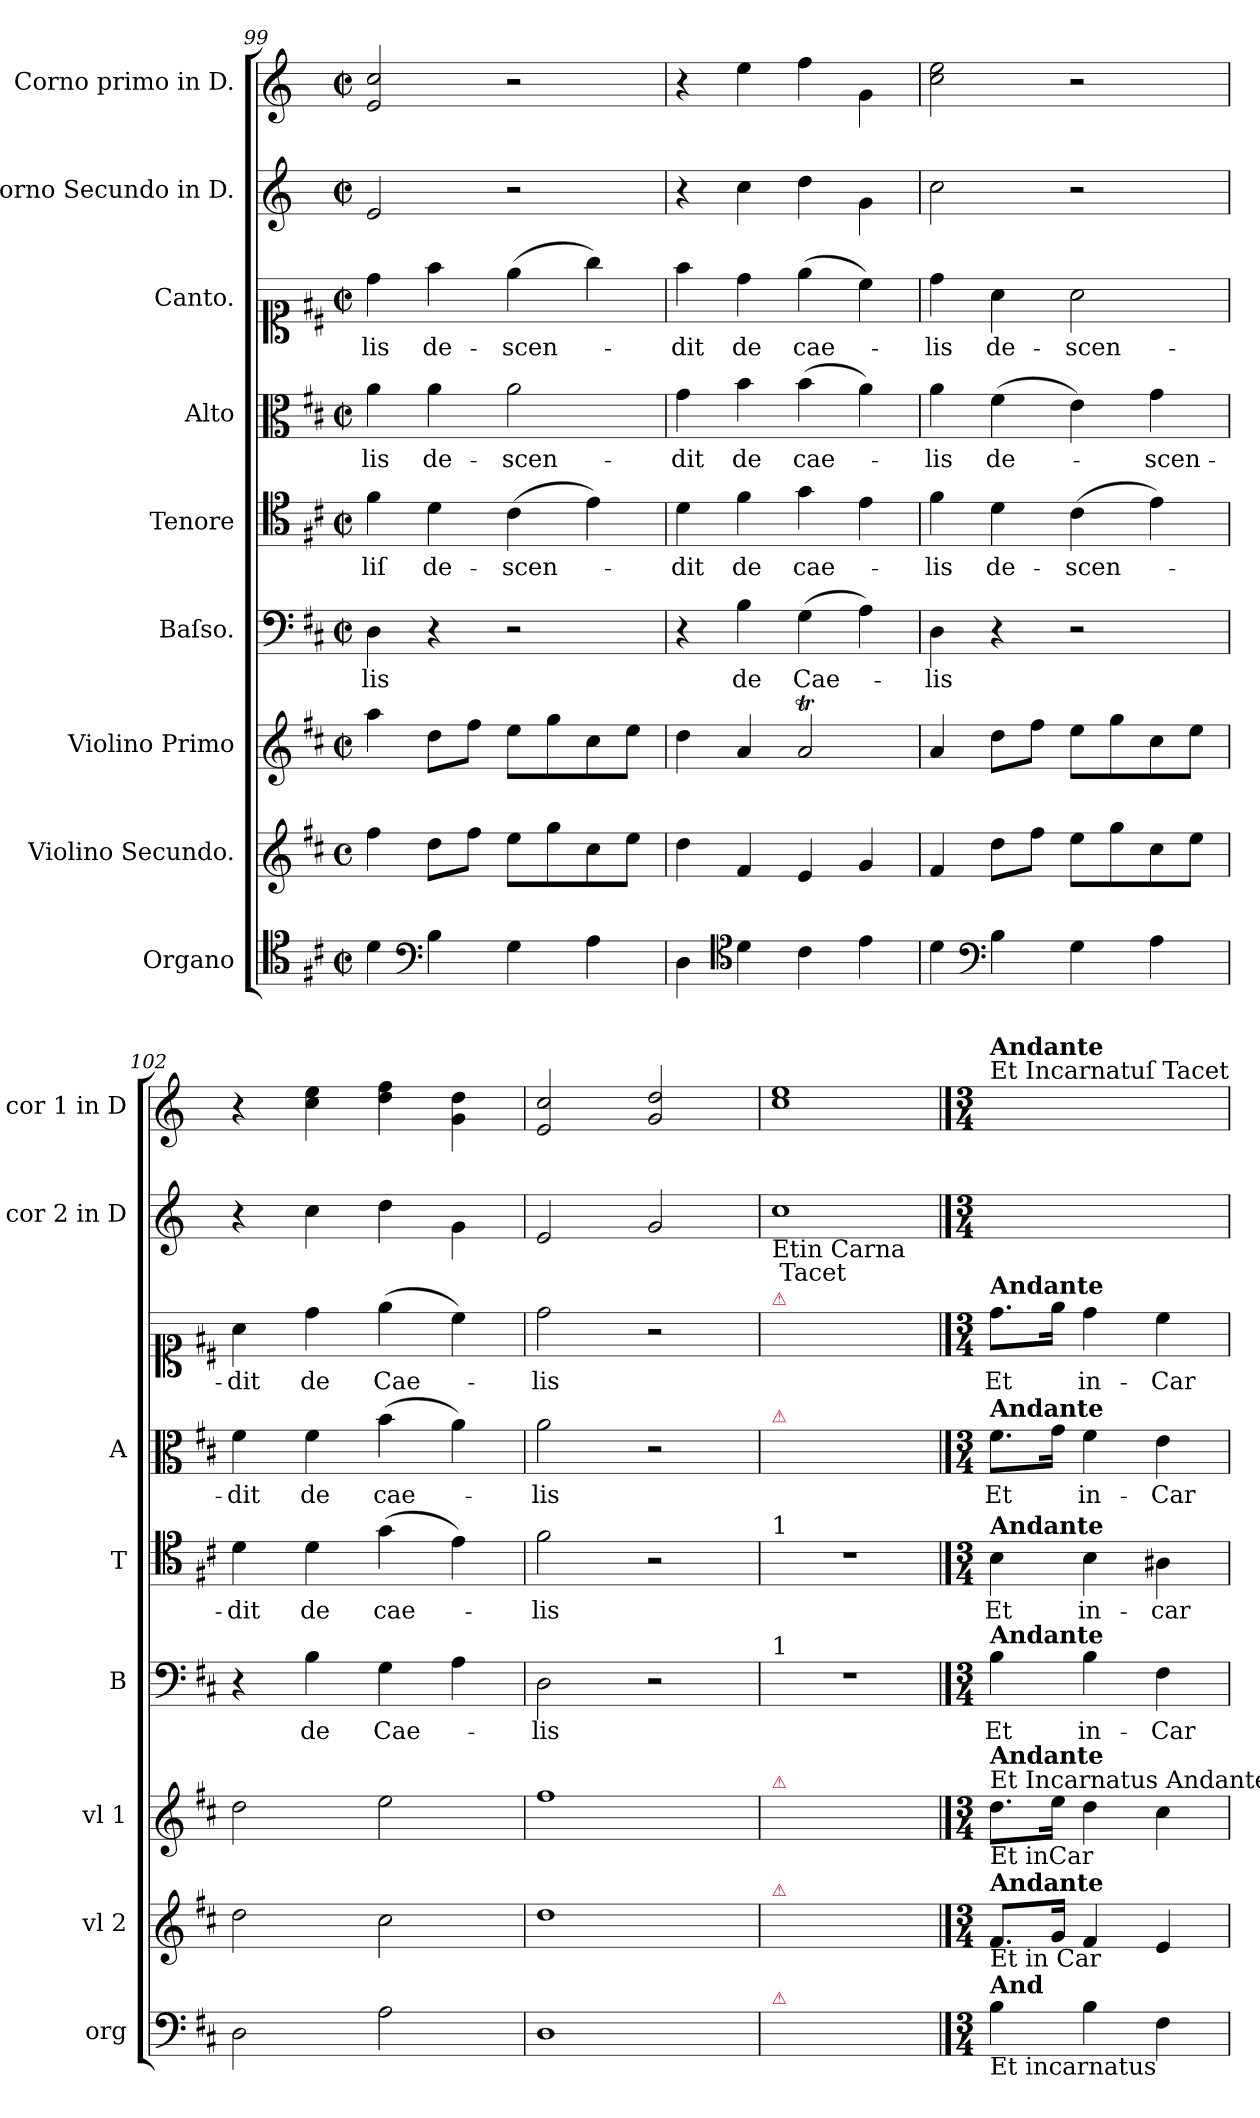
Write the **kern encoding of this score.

**kern	**kern	**kern	**kern	**text	**kern	**text	**kern	**text	**kern	**text	**kern	**kern	**dynam
*part9	*part8	*part7	*part6	*part6	*part5	*part5	*part4	*part4	*part3	*part3	*part2	*part1	*part1
*staff9	*staff8	*staff7	*staff6	*staff6	*staff5	*staff5	*staff4	*staff4	*staff3	*staff3	*staff2	*staff1	*staff1
*I"Organo	*I"Violino Secundo.	*I"Violino Primo	*I"Baſso.	*	*I"Tenore	*	*I"Alto	*	*I"Canto.	*	*I"Corno Secundo in D.	*I"Corno primo in D.	*
*I'org	*I'vl 2	*I'vl 1	*I'B	*	*I'T	*	*I'A	*	*	*	*I'cor 2 in D	*I'cor 1 in D	*
*clefC4	*clefG2	*clefG2	*clefF4	*	*clefC4	*	*clefC3	*	*clefC1	*	*clefG2	*clefG2	*
*	*	*	*	*	*	*	*	*	*	*	*ITrd6c10	*ITrd6c10	*
*k[f#c#]	*k[f#c#]	*k[f#c#]	*k[f#c#]	*	*k[f#c#]	*	*k[f#c#]	*	*k[f#c#]	*	*k[f#c#]	*k[f#c#]	*
*D:	*D:	*D:	*D:	*	*D:	*	*D:	*	*D:	*	*D:	*D:	*
*M2/2	*M2/2	*M2/2	*M2/2	*	*M2/2	*	*M2/2	*	*M2/2	*	*M2/2	*M2/2	*
*met(c|)	*met(c)	*met(c|)	*met(c|)	*	*met(c|)	*	*met(c|)	*	*met(c|)	*	*met(c|)	*met(c|)	*
=99	=99	=99	=99	=99	=99	=99	=99	=99	=99	=99	=99	=99	=99
!	!	!	!	!LO:LY:i	!	!	!	!	!	!	!	!	!
4d\	4ff#\	4aa\	4D\	-lis	4f#\	-liſ	4a\	-lis	4dd\	-lis	2F#/	2F#/ 2d/	.
*clefF4	*	*	*	*	*	*	*	*	*	*	*	*	*
4B\	8dd\L	8dd\L	4r	.	4d\	de-	4a\	de-	4ff#\	de-	.	.	.
.	8ff#\J	8ff#\J	.	.	.	.	.	.	.	.	.	.	.
4G\	8ee\L	8ee\L	2r	.	(4c#\	-scen-	2a\	-scen-	(4ee\	-scen-	2r	2r	.
.	8gg\	8gg\	.	.	.	.	.	.	.	.	.	.	.
4A\	8cc#\	8cc#\	.	.	4e\)	.	.	.	4gg\)	.	.	.	.
.	8ee\J	8ee\J	.	.	.	.	.	.	.	.	.	.	.
=100	=100	=100	=100	=100	=100	=100	=100	=100	=100	=100	=100	=100	=100
4D\	4dd\	4dd\	4r	.	4d\	-dit	4g\	-dit	4ff#\	-dit	4r	4r	.
*clefC4	*	*	*	*	*	*	*	*	*	*	*	*	*
!	!	!	!	!	!	!	!	!	!	!	!	!	!LO:DY:b
4d\	4f#/	4a/	4B\	de	4f#\	de	4b\	de	4dd\	de	4d\	4f#\	for
4c#\	4e/	2aT/	(4G\	Cae-	4g\	cae-	(4b\	cae-	(4ee\	cae-	4e\	4g\	.
4e\	4g/	.	4A\)	.	4e\	.	4a\)	.	4cc#\)	.	4A\	4A\	.
=101	=101	=101	=101	=101	=101	=101	=101	=101	=101	=101	=101	=101	=101
4d\	4f#/	4a/	4D\	-lis	4f#\	-lis	4a\	-lis	4dd\	-lis	2d\	2d\ 2f#\	.
*clefF4	*	*	*	*	*	*	*	*	*	*	*	*	*
4B\	8dd\L	8dd\L	4r	.	4d\	de-	(4f#\	de-	4a\	de-	.	.	.
.	8ff#\J	8ff#\J	.	.	.	.	.	.	.	.	.	.	.
4G\	8ee\L	8ee\L	2r	.	(4c#\	-scen-	4e\)	.	2a\	-scen-	2r	2r	.
.	8gg\	8gg\	.	.	.	.	.	.	.	.	.	.	.
4A\	8cc#\	8cc#\	.	.	4e\)	.	4g\	-scen-	.	.	.	.	.
.	8ee\J	8ee\J	.	.	.	.	.	.	.	.	.	.	.
=102	=102	=102	=102	=102	=102	=102	=102	=102	=102	=102	=102	=102	=102
2D\	2dd\	2dd\	4r	.	4d\	-dit	4f#\	-dit	4a\	-dit	4r	4r	.
!	!	!	!	!	!	!	!	!	!	!	!	!	!LO:DY:b
.	.	.	4B\	de	4d\	de	4f#\	de	4dd\	de	4d\	4d\ 4f#\	for
2A\	2cc#\	2ee\	4G\	Cae-	(4g\	cae-	(4b\	cae-	(4ee\	Cae-	4e\	4e\ 4g\	.
.	.	.	4A\	.	4e\)	.	4a\)	.	4cc#\)	.	4A\	4A\ 4e\	.
=103	=103	=103	=103	=103	=103	=103	=103	=103	=103	=103	=103	=103	=103
1D	1dd	1ff#	2D\	-lis	2f#\	-lis	2a\	-lis	2dd\	-lis	2F#/	2F#/ 2d/	.
.	.	.	2r	.	2r	.	2r	.	2r	.	2A/	2A/ 2e/	.
=104	=104	=104	=104	=104	=104	=104	=104	=104	=104	=104	=104	=104	=104
!	!	!	!	!	!	!	!	!	!	!	!LO:TX:b:t=Etin Carna\n Tacet	!	!
!	!	!	!	!	!	!	!	!	!LO:TX:a:color=crimson:t=⚠	!	!	!	!
!	!	!	!	!	!	!	!LO:TX:a:color=crimson:t=⚠	!	!	!	!	!	!
!	!	!	!	!	!LO:TX:a:t=1	!	!	!	!	!	!	!	!
!	!	!	!LO:TX:a:t=1	!	!	!	!	!	!	!	!	!	!
!	!	!LO:TX:a:color=crimson:t=⚠	!	!	!	!	!	!	!	!	!	!	!
!	!LO:TX:a:color=crimson:t=⚠	!	!	!	!	!	!	!	!	!	!	!	!
!LO:TX:a:color=crimson:t=⚠	!	!	!	!	!	!	!	!	!	!	!	!	!
1ryy	1ryy	1ryy	1r	.	1r	.	1ryy	.	1ryy	.	1d	1d 1f#	.
==105	==105	==105	==105	==105	==105	==105	==105	==105	==105	==105	==105	==105	==105
*M3/4	*M3/4	*M3/4	*M3/4	*	*M3/4	*	*M3/4	*	*M3/4	*	*M3/4	*M3/4	*
!	!	!	!	!	!	!	!	!	!	!	!	!LO:TX:a:t=Et Incarnatuſ Tacet	!
!	!	!	!	!	!	!	!	!	!	!	!	!LO:TX:a:B:t=Andante	!
!	!	!	!	!	!	!	!	!	!LO:TX:a:B:t=Andante	!	!	!	!
!	!	!	!	!	!	!	!LO:TX:a:B:t=Andante	!	!	!	!	!	!
!	!	!	!	!	!LO:TX:a:B:t=Andante	!	!	!	!	!	!	!	!
!	!	!	!LO:TX:a:B:t=Andante	!	!	!	!	!	!	!	!	!	!
!	!	!LO:TX:b:t=Et inCar	!	!	!	!	!	!	!	!	!	!	!
!	!	!LO:TX:a:t=Et Incarnatus Andante	!	!	!	!	!	!	!	!	!	!	!
!	!	!LO:TX:a:B:t=Andante	!	!	!	!	!	!	!	!	!	!	!
!	!LO:TX:b:t=Et in Car	!	!	!	!	!	!	!	!	!	!	!	!
!	!LO:TX:a:B:t=Andante	!	!	!	!	!	!	!	!	!	!	!	!
!LO:TX:b:t=Et incarnatus	!	!	!	!	!	!	!	!	!	!	!	!	!
!LO:TX:a:B:t=And	!	!	!	!	!	!	!	!	!	!	!	!	!
4B\	8.f#/L	8.dd\L	4B\	Et	4B\	Et	8.f#\L	Et	8.dd\L	Et	2.ryy	2.ryy	.
.	16g/Jk	16ee\Jk	.	.	.	.	16g\Jk	.	16ee\Jk	.	.	.	.
4B\	4f#/	4dd\	4B\	in-	4B\	in-	4f#\	in-	4dd\	-in-	.	.	.
4F#\	4e/	4cc#\	4F#\	-Car-	4A#X\	-car-	4e\	-Car-	4cc#\	-Car-	.	.	.
=	=	=	=	=	=	=	=	=	=	=	=	=	=
*-	*-	*-	*-	*-	*-	*-	*-	*-	*-	*-	*-	*-	*-
